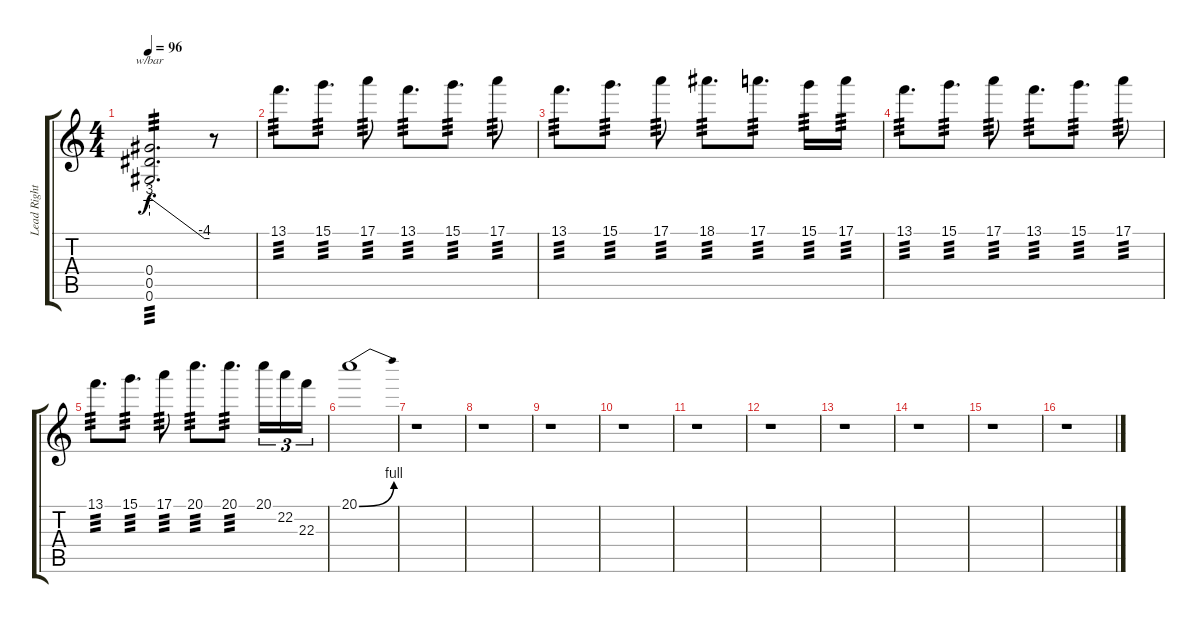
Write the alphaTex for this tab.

\track ("Lead Right" "Lead Right") {instrument overdrivenguitar}
\staff {score tabs}
\tuning (E4 B3 G3 D3 A2 D2) {hide}
\ts (4 4)
\tempo 96
\clef g2
\ks c
(0.4 0.5 0.6).2{d tbe (custom default 0 12 55 -16 60 -16) tp 3 dy f} r.8 |
13.1.8{d tp 3} 15.1.8{d tp 3} 17.1.8{tp 3} 13.1.8{d tp 3} 15.1.8{d tp 3} 17.1.8{tp 3} |
13.1.8{d tp 3} 15.1.8{d tp 3} 17.1.8{tp 3} 18.1.8{d tp 3} 17.1.8{d tp 3} 15.1.16{tp 3} 17.1.16{tp 3} |
13.1.8{d tp 3} 15.1.8{d tp 3} 17.1.8{tp 3} 13.1.8{d tp 3} 15.1.8{d tp 3} 17.1.8{tp 3} |
13.1.8{d tp 3} 15.1.8{d tp 3} 17.1.8{tp 3} 20.1.8{d tp 3} 20.1.8{d tp 3} 20.1.16{tu (3 2)} 22.2.16{tu (3 2)} 22.3.16{tu (3 2)} |
20.1{be (bend 0 0 25 4)}.1 |
r.1 |
r.1 |
r.1 |
r.1 |
r.1 |
r.1 |
r.1 |
r.1 |
r.1 |
r.1
